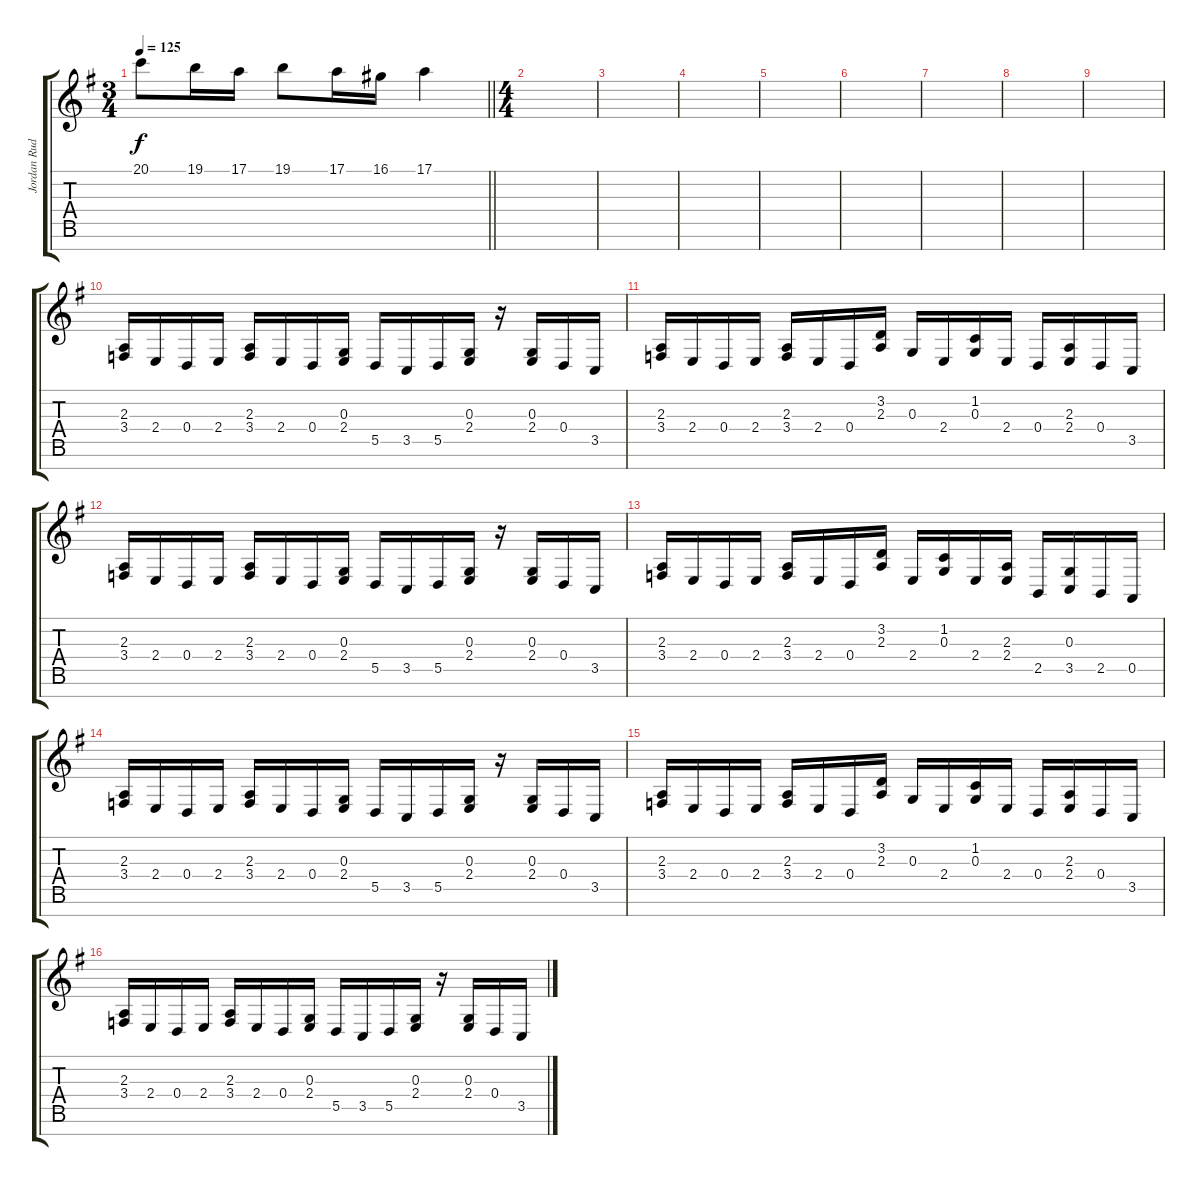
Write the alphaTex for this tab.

\track ("Jordan Rudess - Keyboards" "Jordan Rud") {instrument lead2sawtooth}
\staff {score tabs}
\tuning (E4 B3 G3 D3 A2 E2 B1) {hide}
\ts (3 4)
\tempo 125
\clef g2
\barLineRight lightlight
\ks g
20.1.8{dy f} 19.1.16 17.1.16 19.1.8 17.1.16 16.1.16 17.1.4 |
\ts (4 4)
|
|
|
|
|
|
|
|
(2.3 3.4).16{volume 11 instrument fx1rain} 2.4.16 0.4.16 2.4.16 (2.3 3.4).16 2.4.16 0.4.16 (0.3 2.4).16 5.5.16 3.5.16 5.5.16 (0.3 2.4).16 r.16 (0.3 2.4).16 0.4.16 3.5.16 |
(2.3 3.4).16 2.4.16 0.4.16 2.4.16 (2.3 3.4).16 2.4.16 0.4.16 (3.2 2.3).16 0.3.16 2.4.16 (1.2 0.3).16 2.4.16 0.4.16 (2.3 2.4).16 0.4.16 3.5.16 |
(2.3 3.4).16 2.4.16 0.4.16 2.4.16 (2.3 3.4).16 2.4.16 0.4.16 (0.3 2.4).16 5.5.16 3.5.16 5.5.16 (0.3 2.4).16 r.16 (0.3 2.4).16 0.4.16 3.5.16 |
(2.3 3.4).16 2.4.16 0.4.16 2.4.16 (2.3 3.4).16 2.4.16 0.4.16 (3.2 2.3).16 2.4.16 (1.2 0.3).16 2.4.16 (2.3 2.4).16 2.5.16 (0.3 3.5).16 2.5.16 0.5.16 |
(2.3 3.4).16 2.4.16 0.4.16 2.4.16 (2.3 3.4).16 2.4.16 0.4.16 (0.3 2.4).16 5.5.16 3.5.16 5.5.16 (0.3 2.4).16 r.16 (0.3 2.4).16 0.4.16 3.5.16 |
(2.3 3.4).16 2.4.16 0.4.16 2.4.16 (2.3 3.4).16 2.4.16 0.4.16 (3.2 2.3).16 0.3.16 2.4.16 (1.2 0.3).16 2.4.16 0.4.16 (2.3 2.4).16 0.4.16 3.5.16 |
(2.3 3.4).16 2.4.16 0.4.16 2.4.16 (2.3 3.4).16 2.4.16 0.4.16 (0.3 2.4).16 5.5.16 3.5.16 5.5.16 (0.3 2.4).16 r.16 (0.3 2.4).16 0.4.16 3.5.16
